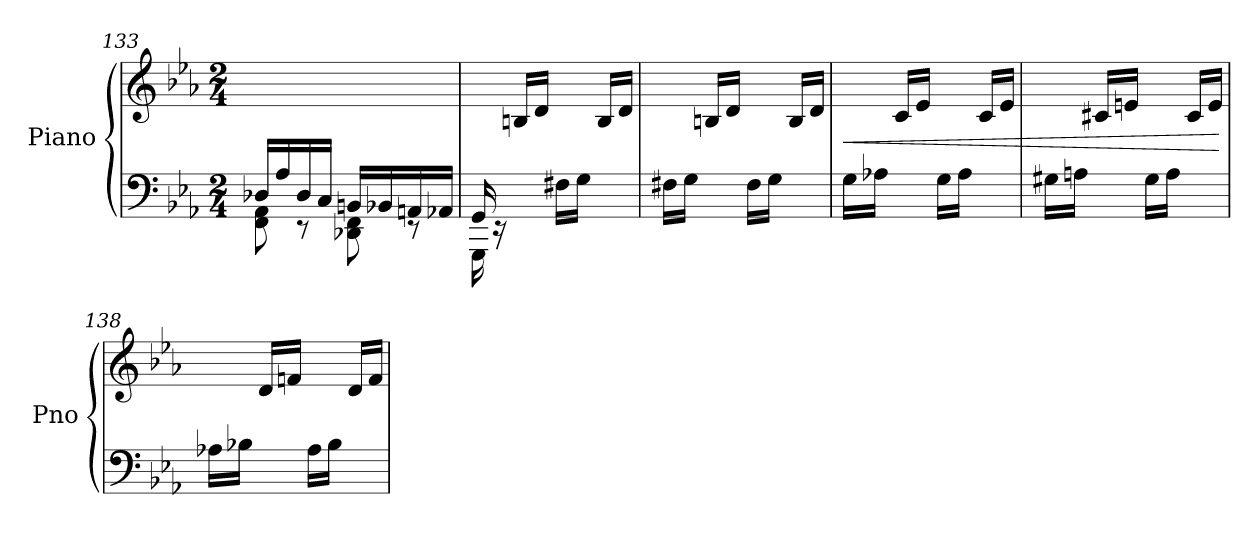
**kern	**kern	**dynam
*part1	*part1	*part1
*staff2	*staff1	*staff1/2
*I"Piano	*	*
*I'Pno	*	*
*clefF4	*clefG2	*
*k[b-e-a-]	*k[b-e-a-]	*
*M2/4	*M2/4	*
=133	=133	=133
*^	*	*
16D-X/LL	8FF\ 8AA-\	2ryy	.
16A-/	.	.	.
16D-/	8rEE	.	.
16C/JJ	.	.	.
16BBn/LL	8DD-X\ 8FF\	.	.
16BB-X/	.	.	.
16AAn/	8rEE	.	.
16AA-X/JJ	.	.	.
!!LO:LB:g=z
=134	=134	=134	=134
16GG/	16GGG\	16ryy	.
16rEE	4..ryy	16ryy	.
16ryy	.	16Bn/LL	.
16ryy	.	16d/JJ	.
16F#X\LL	.	16ryy	.
16G\JJ	.	16ryy	.
16ryy	.	16B/LL	.
16ryy	.	16d/JJ	.
*v	*v	*	*
=135	=135	=135
16F#X\LL	16ryy	.
16G\JJ	16ryy	.
16ryy	16Bn/LL	.
16ryy	16d/JJ	.
16F#\LL	16ryy	.
16G\JJ	16ryy	.
16ryy	16B/LL	.
16ryy	16d/JJ	.
=136	=136	=136
!	!	!LO:HP:b
16G\LL	16ryy	<
16A-X\JJ	16ryy	.
16ryy	16c/LL	.
16ryy	16e-/JJ	.
16G\LL	16ryy	.
16A-\JJ	16ryy	.
16ryy	16c/LL	.
16ryy	16e-/JJ	.
=137	=137	=137
16G#X\LL	16ryy	.
16An\JJ	16ryy	.
16ryy	16c#X/LL	.
16ryy	16en/JJ	.
16G#\LL	16ryy	.
16A\JJ	16ryy	.
16ryy	16c#/LL	.
16ryy	16e/JJ	.
.	.	[
=138	=138	=138
16A-X\LL	16ryy	.
16B-X\JJ	16ryy	.
16ryy	16d/LL	.
16ryy	16fn/JJ	.
16A-\LL	16ryy	.
16B-\JJ	16ryy	.
16ryy	16d/LL	.
16ryy	16f/JJ	.
=	=	=
*-	*-	*-
